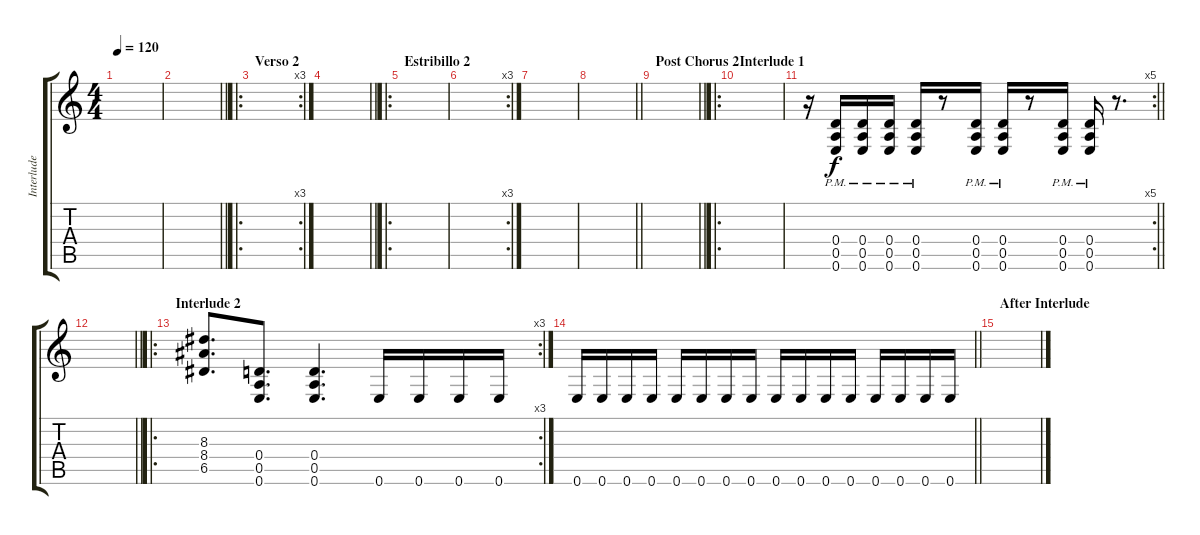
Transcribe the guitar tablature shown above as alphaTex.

\track ("Interlude 2" "Interlude ") {instrument overdrivenguitar}
\staff {score tabs}
\tuning (E4 B3 G3 D3 A2 E2) {hide}
\ts (4 4)
\tempo 120
\clef g2
\ks c
|
\barLineRight lightlight
|
\ro
\rc 3
\section ("" "Verso 2")
|
\barLineRight lightlight
|
\ro
\section ("" "Estribillo 2")
|
\rc 3
|
|
\barLineRight lightlight
|
\section ("" "Post Chorus 2")
\barLineRight lightlight
|
\ro
\section ("" "Interlude 1")
|
\rc 5
\barLineRight lightlight
r.16 (0.4{pm} 0.5{pm} 0.6{pm}).16 (0.4{pm} 0.5{pm} 0.6{pm}).16 (0.4{pm} 0.5{pm} 0.6{pm}).16 (0.4{pm} 0.5{pm} 0.6{pm}).16 r.8 (0.4{pm} 0.5{pm} 0.6{pm}).16 (0.4{pm} 0.5{pm} 0.6{pm}).16 r.8 (0.4{pm} 0.5{pm} 0.6{pm}).16 (0.4{pm} 0.5{pm} 0.6{pm}).16 r.8{d} |
\barLineRight lightlight
|
\ro
\rc 3
\section ("" "Interlude 2")
(8.3 8.4 6.5).8{d} (0.4 0.5 0.6).8{d} (0.4 0.5 0.6).4{d} 0.6.16 0.6.16 0.6.16 0.6.16 |
\barLineRight lightlight
0.6.16 0.6.16 0.6.16 0.6.16 0.6.16 0.6.16 0.6.16 0.6.16 0.6.16 0.6.16 0.6.16 0.6.16 0.6.16 0.6.16 0.6.16 0.6.16 |
\section ("" "After Interlude")
